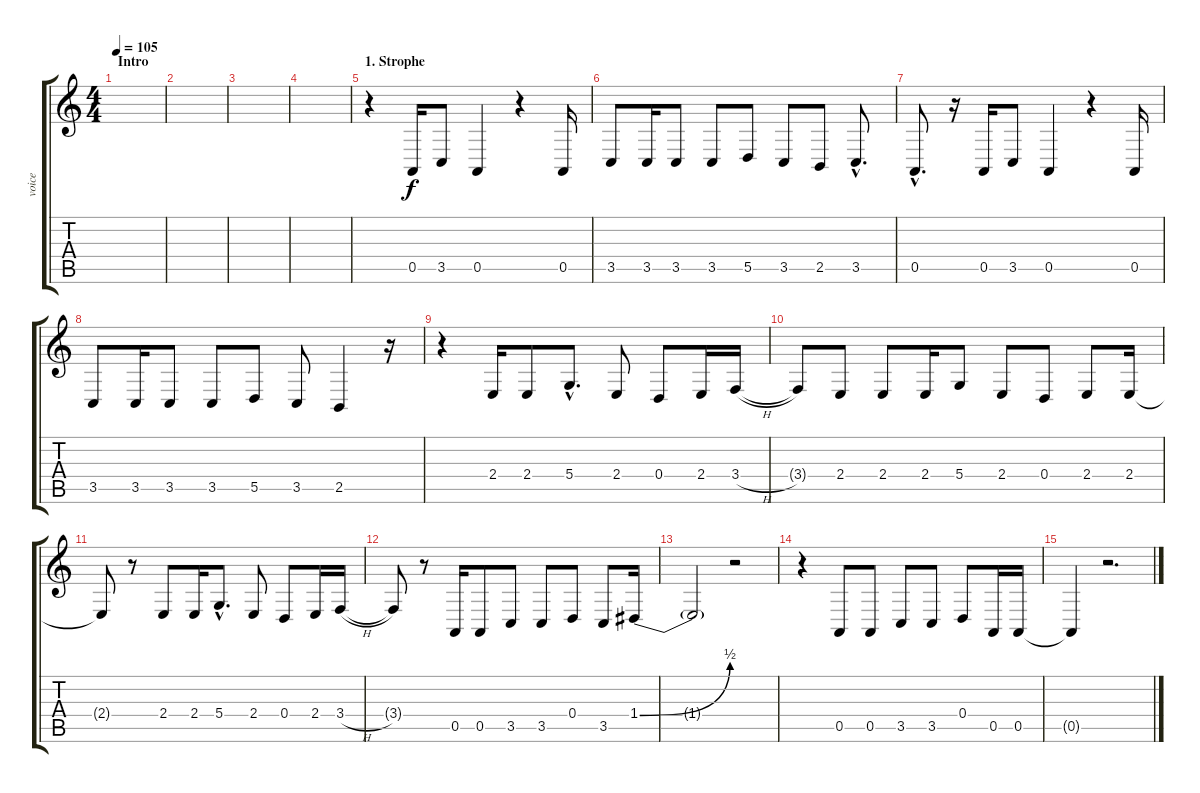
\track ("voice" "voice") {instrument altosax}
\staff {score tabs}
\tuning (E4 B3 G3 D3 A2 E2) {hide}
\ts (4 4)
\section ("" "Intro")
\tempo 105
\clef g2
\ks c
|
|
|
|
\section ("" "1. Strophe")
r.4 0.5.16 3.5.8 0.5.4 r.4 0.5.16 |
3.5.8 3.5.16 3.5.8 3.5.8 5.5.8 3.5.8 2.5.8 3.5{hac}.8{d} |
0.5{hac}.8{d} r.16 0.5.16 3.5.8 0.5.4 r.4 0.5.16 |
3.5.8 3.5.16 3.5.8 3.5.8 5.5.8 3.5.8 2.5.4 r.16 |
r.4 2.4.16 2.4.8 5.4{hac}.8{d} 2.4.8 0.4.8 2.4.16 3.4{h}.16 |
3.4{t}.8 2.4.8 2.4.8 2.4.16 5.4.8 2.4.8 0.4.8 2.4.8 2.4.16 |
2.4{t}.8 r.8 2.4.8 2.4.16 5.4{hac}.8{d} 2.4.8 0.4.8 2.4.16 3.4{h}.16 |
3.4{t}.8 r.8 0.5.16 0.5.8 3.5.8 3.5.8 0.4.8 3.5.8 1.4{be (bend 0 0 60 2)}.16 |
1.4{t}.2 r.2 |
r.4 0.5.8 0.5.8 3.5.8 3.5.8 0.4.8 0.5.16 0.5.16 |
0.5{t}.4 r.2{d}
